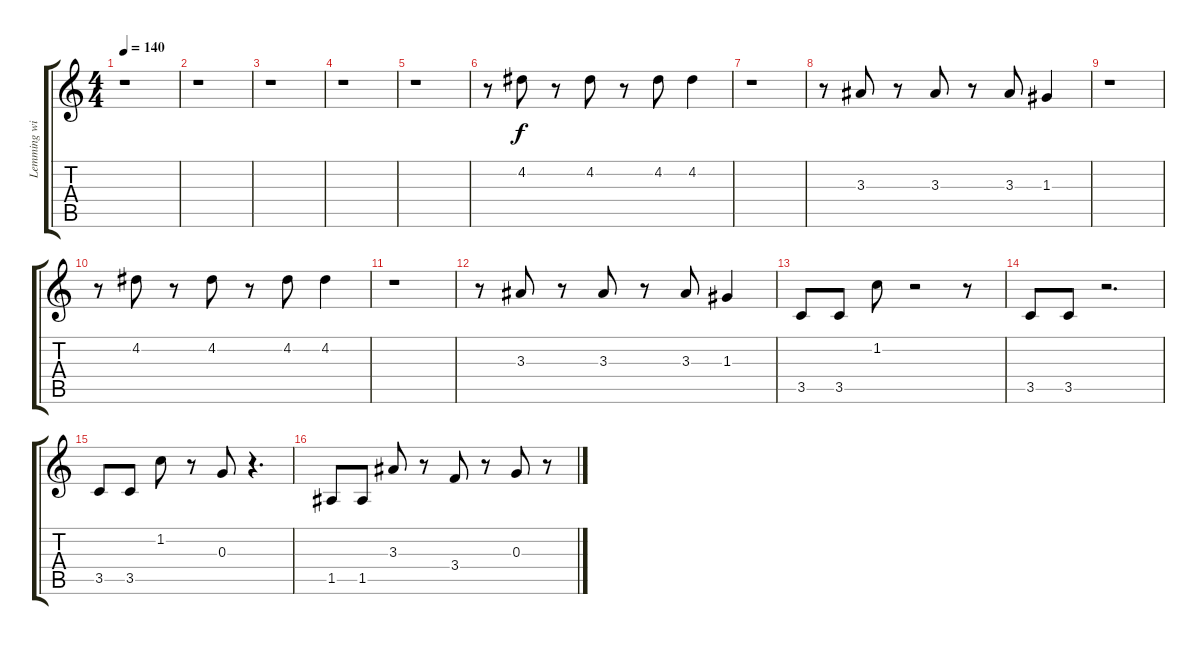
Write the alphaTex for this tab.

\track ("Lemming with Guitar 2" "Lemming wi") {instrument distortionguitar}
\staff {score tabs}
\tuning (E4 B3 G3 D3 A2 E2) {hide}
\ts (4 4)
\tempo 140
\clef g2
\ks c
r.1{dy f} |
r.1 |
r.1 |
r.1 |
r.1 |
r.8 4.2.8 r.8 4.2.8 r.8 4.2.8 4.2.4 |
r.1 |
r.8 3.3.8 r.8 3.3.8 r.8 3.3.8 1.3.4 |
r.1 |
r.8 4.2.8 r.8 4.2.8 r.8 4.2.8 4.2.4 |
r.1 |
r.8 3.3.8 r.8 3.3.8 r.8 3.3.8 1.3.4 |
3.5.8 3.5.8 1.2.8 r.2 r.8 |
3.5.8 3.5.8 r.2{d} |
3.5.8 3.5.8 1.2.8 r.8 0.3.8 r.4{d} |
1.5.8 1.5.8 3.3.8 r.8 3.4.8 r.8 0.3.8 r.8
